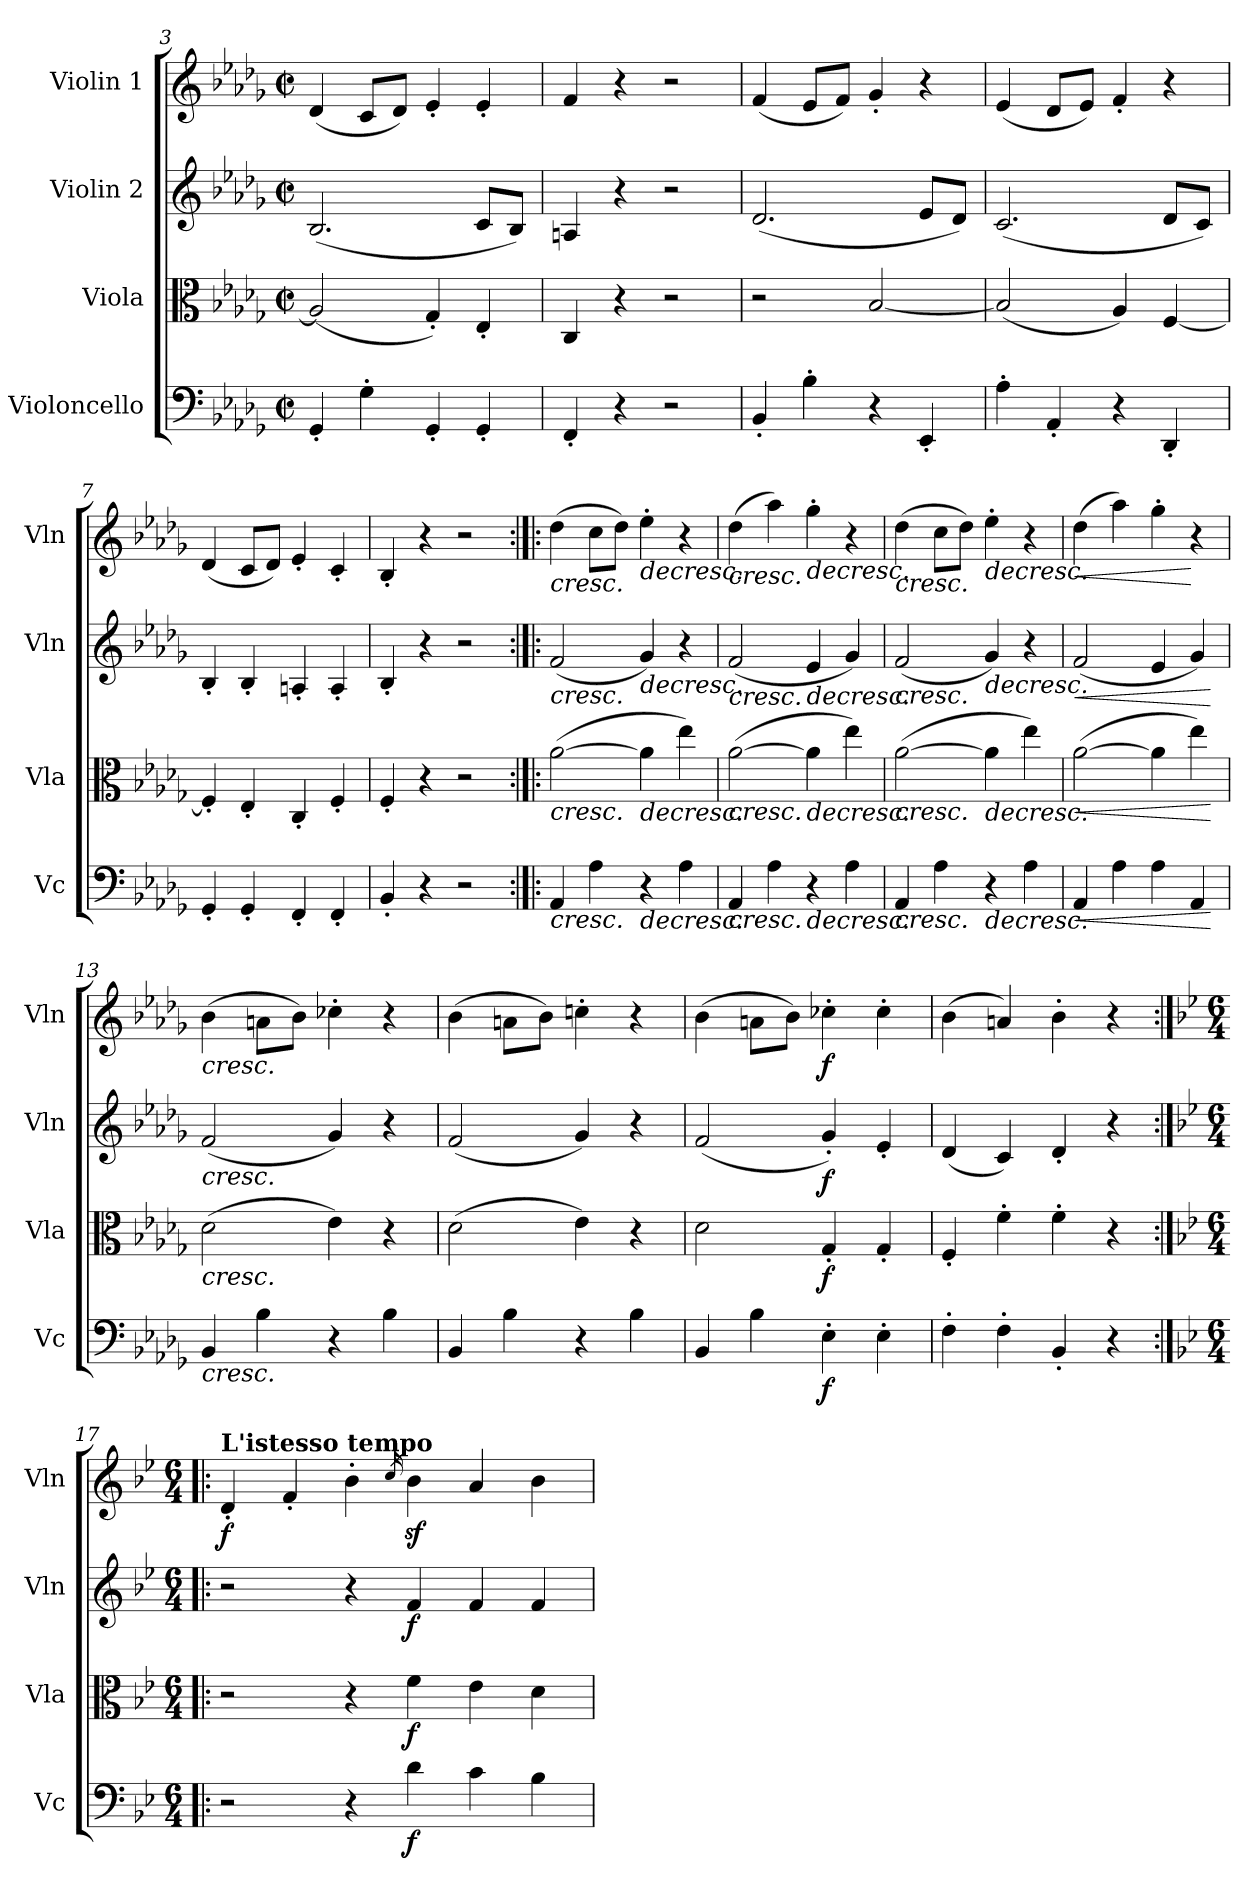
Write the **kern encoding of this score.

**kern	**dynam	**kern	**dynam	**kern	**dynam	**kern	**dynam
*part4	*part4	*part3	*part3	*part2	*part2	*part1	*part1
*staff4	*staff4	*staff3	*staff3	*staff2	*staff2	*staff1	*staff1
*I"Violoncello	*	*I"Viola	*	*I"Violin 2	*	*I"Violin 1	*
*I'Vc	*	*I'Vla	*	*I'Vln	*	*I'Vln	*
*clefF4	*	*clefC3	*	*clefG2	*	*clefG2	*
*k[b-e-a-d-g-]	*	*k[b-e-a-d-g-]	*	*k[b-e-a-d-g-]	*	*k[b-e-a-d-g-]	*
*M2/2	*	*M2/2	*	*M2/2	*	*M2/2	*
*met(c|)	*	*met(c|)	*	*met(c|)	*	*met(c|)	*
=3	=3	=3	=3	=3	=3	=3	=3
4GG-'/	.	(2A-/]	.	(2.B-/	.	(4d-/	.
4G-'\	.	.	.	.	.	8c/L	.
.	.	.	.	.	.	8d-/J)	.
4GG-'/	.	4G-'/)	.	.	.	4e-'/	.
4GG-'/	.	4E-'/	.	8c/L	.	4e-'/	.
.	.	.	.	8B-/J)	.	.	.
=4	=4	=4	=4	=4	=4	=4	=4
4FF'/	.	4C/	.	4An/	.	4f/	.
4r	.	4r	.	4r	.	4r	.
2r	.	2r	.	2r	.	2r	.
=5	=5	=5	=5	=5	=5	=5	=5
4BB-'/	.	2r	.	(2.d-/	.	(4f/	.
4B-'\	.	.	.	.	.	8e-/L	.
.	.	.	.	.	.	8f/J)	.
4r	.	[2B-/	.	.	.	4g-'/	.
4EE-'/	.	.	.	8e-/L	.	4r	.
.	.	.	.	8d-/J)	.	.	.
=6	=6	=6	=6	=6	=6	=6	=6
4A-'\	.	(2B-/]	.	(2.c/	.	(4e-/	.
4AA-'/	.	.	.	.	.	8d-/L	.
.	.	.	.	.	.	8e-/J)	.
4r	.	4A-/)	.	.	.	4f'/	.
4DD-'/	.	[4F/	.	8d-/L	.	4r	.
.	.	.	.	8c/J)	.	.	.
!!LO:LB:g=z
=7	=7	=7	=7	=7	=7	=7	=7
4GG-'/	.	4F'/]	.	4B-'/	.	(4d-/	.
4GG-'/	.	4E-'/	.	4B-'/	.	8c/L	.
.	.	.	.	.	.	8d-/J)	.
4FF'/	.	4C'/	.	4An'/	.	4e-'/	.
4FF'/	.	4F'/	.	4A'/	.	4c'/	.
!!LO:LB:g=z
=8	=8	=8	=8	=8	=8	=8	=8
4BB-'/	.	4F'/	.	4B-'/	.	4B-'/	.
4r	.	4r	.	4r	.	4r	.
2r	.	2r	.	2r	.	2r	.
=9:|!|:	=9:|!|:	=9:|!|:	=9:|!|:	=9:|!|:	=9:|!|:	=9:|!|:	=9:|!|:
!	!LO:HP:b	!	!LO:HP:b	!	!LO:HP:b	!	!LO:HP:b
4AA-/	<	([2a-\	<	(2f/	<	(4dd-\	<
4A-\	.	.	.	.	.	8cc\L	.
.	.	.	.	.	.	8dd-\J)	.
!	!LO:HP:b	!	!LO:HP:b	!	!LO:HP:b	!	!LO:HP:b
4r	>	4a-\]	>	4g-/)	>	4ee-'\	>
4A-\	.	4ee-\)	.	4r	[	4r	[
.	[	.	[	.	.	.	.
=10	=10	=10	=10	=10	=10	=10	=10
!	!LO:HP:b	!	!LO:HP:b	!	!LO:HP:b	!	!LO:HP:b
4AA-/	<	([2a-\	<	(2f/	<	(4dd-\	<
4A-\	.	.	.	.	.	4aa-\)	.
!	!LO:HP:n=1:b	!	!LO:HP:n=1:b	!	!LO:HP:n=1:b	!	!LO:HP:n=1:b
4r	] >	4a-\]	] >	4e-/	] >	4gg-'\	] >
4A-\	.	4ee-\)	.	4g-/)	.	4r	[
.	[	.	[	.	[	.	.
=11	=11	=11	=11	=11	=11	=11	=11
!	!LO:HP:b	!	!LO:HP:b	!	!LO:HP:b	!	!LO:HP:b
4AA-/	<	([2a-\	<	(2f/	<	(4dd-\	<
4A-\	.	.	.	.	.	8cc\L	.
.	.	.	.	.	.	8dd-\J)	.
!	!LO:HP:n=1:b	!	!LO:HP:n=1:b	!	!LO:HP:n=1:b	!	!LO:HP:n=1:b
4r	] >	4a-\]	] >	4g-/)	] >	4ee-'\	] >
4A-\	.	4ee-\)	.	4r	.	4r	[
.	[	.	[	.	[	.	.
=12	=12	=12	=12	=12	=12	=12	=12
!	!LO:HP:b	!	!LO:HP:b	!	!LO:HP:b	!	!LO:HP:b
4AA-/	<	([2a-\	<	(2f/	<	(4dd-\	<
4A-\	.	.	.	.	.	4aa-\)	.
4A-\	]	4a-\]	]	4e-/	]	4gg-'\	]
4AA-/	.	4ee-\)	.	4g-/)	.	4r	[
.	[	.	[	.	[	.	.
=13	=13	=13	=13	=13	=13	=13	=13
!	!	!	!	!	!	!LO:TX:b:i:t=cresc.	!
!	!	!	!	!LO:TX:b:i:t=cresc.	!	!	!
!	!	!LO:TX:b:i:t=cresc.	!	!	!	!	!
!LO:TX:b:i:t=cresc.	!	!	!	!	!	!	!
4BB-/	.	(2d-\	.	(2f/	.	(4b-\	.
4B-\	.	.	.	.	.	8an\L	.
.	.	.	.	.	.	8b-\J)	.
4r	.	4e-\)	.	4g-/)	.	4cc-X'\	.
4B-\	.	4r	.	4r	.	4r	.
=14	=14	=14	=14	=14	=14	=14	=14
4BB-/	.	(2d-\	.	(2f/	.	(4b-\	.
4B-\	.	.	.	.	.	8an\L	.
.	.	.	.	.	.	8b-\J)	.
4r	.	4e-\)	.	4g-/)	.	4ccn'\	.
4B-\	.	4r	.	4r	.	4r	.
!!LO:LB:g=z
=15	=15	=15	=15	=15	=15	=15	=15
4BB-/	.	2d-\	.	(2f/	.	(4b-\	.
4B-\	.	.	.	.	.	8an\L	.
.	.	.	.	.	.	8b-\J)	.
!	!LO:DY:b	!	!LO:DY:b	!	!LO:DY:b	!	!LO:DY:b
4E-'\	f	4G-'/	f	4g-'/)	f	4cc-X'\	f
4E-'\	.	4G-'/	.	4e-'/	.	4cc-'\	.
=16	=16	=16	=16	=16	=16	=16	=16
4F'\	.	4F'/	.	(4d-/	.	(4b-\	.
4F'\	.	4f'\	.	4c/)	.	4an/)	.
4BB-'/	.	4f'\	.	4d-'/	.	4b-'\	.
4r	.	4r	.	4r	.	4r	.
=17:|!|:	=17:|!|:	=17:|!|:	=17:|!|:	=17:|!|:	=17:|!|:	=17:|!|:	=17:|!|:
*k[b-e-]	*	*k[b-e-]	*	*k[b-e-]	*	*k[b-e-]	*
*M6/4	*	*M6/4	*	*M6/4	*	*M6/4	*
!	!	!	!	!	!	!LO:TX:a:B:t=L'istesso tempo	!
!	!	!	!	!	!	!	!LO:DY:b
2r	.	2r	.	2r	.	4d'/	f
.	.	.	.	.	.	4f'/	.
4r	.	4r	.	4r	.	4b-'\	.
.	.	.	.	.	.	16qcc/	.
!	!LO:DY:b	!	!LO:DY:b	!	!LO:DY:b	!	!
4d\	f	4f\	f	4f/	f	4b-z<\	.
4c\	.	4e-\	.	4f/	.	4a/	.
4B-\	.	4d\	.	4f/	.	4b-\	.
=	=	=	=	=	=	=	=
*-	*-	*-	*-	*-	*-	*-	*-
